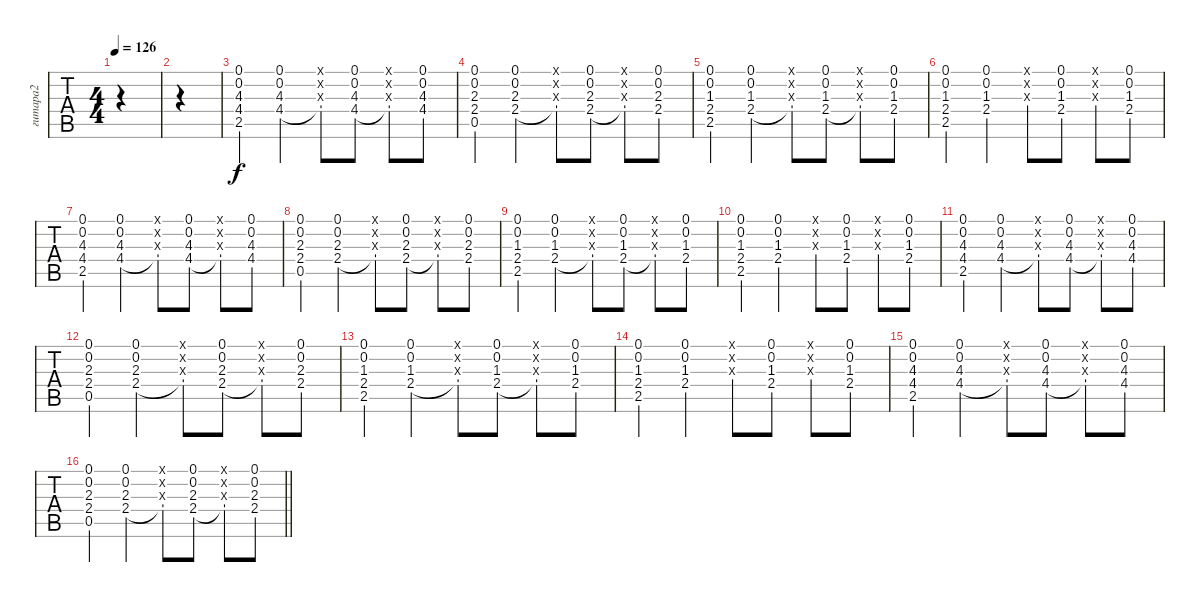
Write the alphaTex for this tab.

\track ("гитара2" "гитара2") {instrument electricguitarclean}
\staff {tabs}
\tuning (E4 B3 G3 D3 A2 E2) {hide}
\ts (4 4)
\tempo 126
\clef g2
\ks d
|
|
(0.1 0.2 4.3 4.4 2.5).4{volume 6} (0.1 0.2 4.3 4.4).4 (0.1{x} 0.2{x} 0.3{x} 4.4{t}).8 (0.1 0.2 4.3 4.4).8 (0.1{x} 0.2{x} 0.3{x} 4.4{t}).8 (0.1 0.2 4.3 4.4).8 |
(0.1 0.2 2.3 2.4 0.5).4 (0.1 0.2 2.3 2.4).4 (0.1{x} 0.2{x} 0.3{x} 2.4{t}).8 (0.1 0.2 2.3 2.4).8 (0.1{x} 0.2{x} 0.3{x} 2.4{t}).8 (0.1 0.2 2.3 2.4).8 |
(0.1 0.2 1.3 2.4 2.5).4 (0.1 0.2 1.3 2.4).4 (0.1{x} 0.2{x} 0.3{x} 2.4{t}).8 (0.1 0.2 1.3 2.4).8 (0.1{x} 0.2{x} 0.3{x} 2.4{t}).8 (0.1 0.2 1.3 2.4).8 |
(0.1 0.2 1.3 2.4 2.5).4 (0.1 0.2 1.3 2.4).4 (0.1{x} 0.2{x} 0.3{x}).8 (0.1 0.2 1.3 2.4).8 (0.1{x} 0.2{x} 0.3{x}).8 (0.1 0.2 1.3 2.4).8 |
(0.1 0.2 4.3 4.4 2.5).4 (0.1 0.2 4.3 4.4).4 (0.1{x} 0.2{x} 0.3{x} 4.4{t}).8 (0.1 0.2 4.3 4.4).8 (0.1{x} 0.2{x} 0.3{x} 4.4{t}).8 (0.1 0.2 4.3 4.4).8 |
(0.1 0.2 2.3 2.4 0.5).4 (0.1 0.2 2.3 2.4).4 (0.1{x} 0.2{x} 0.3{x} 2.4{t}).8 (0.1 0.2 2.3 2.4).8 (0.1{x} 0.2{x} 0.3{x} 2.4{t}).8 (0.1 0.2 2.3 2.4).8 |
(0.1 0.2 1.3 2.4 2.5).4 (0.1 0.2 1.3 2.4).4 (0.1{x} 0.2{x} 0.3{x} 2.4{t}).8 (0.1 0.2 1.3 2.4).8 (0.1{x} 0.2{x} 0.3{x} 2.4{t}).8 (0.1 0.2 1.3 2.4).8 |
(0.1 0.2 1.3 2.4 2.5).4 (0.1 0.2 1.3 2.4).4 (0.1{x} 0.2{x} 0.3{x}).8 (0.1 0.2 1.3 2.4).8 (0.1{x} 0.2{x} 0.3{x}).8 (0.1 0.2 1.3 2.4).8 |
(0.1 0.2 4.3 4.4 2.5).4{volume 6} (0.1 0.2 4.3 4.4).4 (0.1{x} 0.2{x} 0.3{x} 4.4{t}).8 (0.1 0.2 4.3 4.4).8 (0.1{x} 0.2{x} 0.3{x} 4.4{t}).8 (0.1 0.2 4.3 4.4).8 |
(0.1 0.2 2.3 2.4 0.5).4 (0.1 0.2 2.3 2.4).4 (0.1{x} 0.2{x} 0.3{x} 2.4{t}).8 (0.1 0.2 2.3 2.4).8 (0.1{x} 0.2{x} 0.3{x} 2.4{t}).8 (0.1 0.2 2.3 2.4).8 |
(0.1 0.2 1.3 2.4 2.5).4 (0.1 0.2 1.3 2.4).4 (0.1{x} 0.2{x} 0.3{x} 2.4{t}).8 (0.1 0.2 1.3 2.4).8 (0.1{x} 0.2{x} 0.3{x} 2.4{t}).8 (0.1 0.2 1.3 2.4).8 |
(0.1 0.2 1.3 2.4 2.5).4 (0.1 0.2 1.3 2.4).4 (0.1{x} 0.2{x} 0.3{x}).8 (0.1 0.2 1.3 2.4).8 (0.1{x} 0.2{x} 0.3{x}).8 (0.1 0.2 1.3 2.4).8 |
(0.1 0.2 4.3 4.4 2.5).4 (0.1 0.2 4.3 4.4).4 (0.1{x} 0.2{x} 0.3{x} 4.4{t}).8 (0.1 0.2 4.3 4.4).8 (0.1{x} 0.2{x} 0.3{x} 4.4{t}).8 (0.1 0.2 4.3 4.4).8 |
\barLineRight lightlight
(0.1 0.2 2.3 2.4 0.5).4 (0.1 0.2 2.3 2.4).4 (0.1{x} 0.2{x} 0.3{x} 2.4{t}).8 (0.1 0.2 2.3 2.4).8 (0.1{x} 0.2{x} 0.3{x} 2.4{t}).8 (0.1 0.2 2.3 2.4).8
